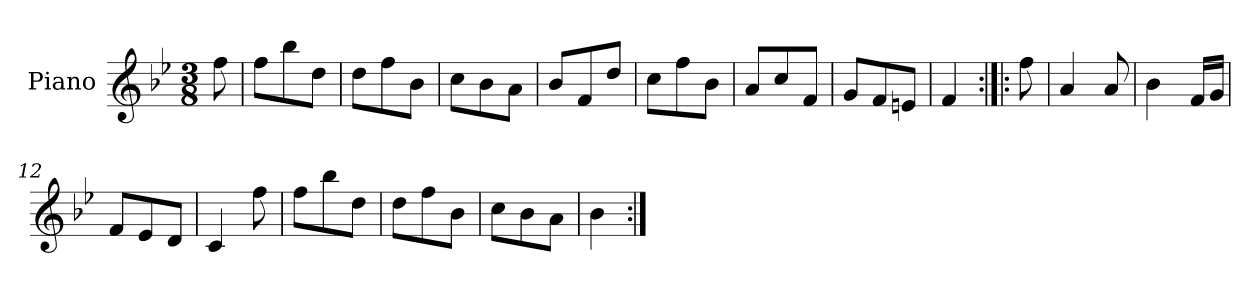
**kern
*part1
*staff1
*I"Piano
*I'Pno.
*clefG2
*k[b-e-]
*M3/8
=
8ff\
=1
8ff\L
8bb-\
8dd\J
=2
8dd\L
8ff\
8b-\J
=3
8cc\L
8b-\
8a\J
=4
8b-/L
8f/
8dd/J
=5
8cc\L
8ff\
8b-\J
=6
8a/L
8cc/
8f/J
=7
8g/L
8f/
8en/J
=8
4f/
=9:|!|:
8ff\
=10
4a/
8a/
=11
4b-\
16f/LL
16g/JJ
=12
8f/L
8e-/
8d/J
=13
4c/
8ff\
=14
8ff\L
8bb-\
8dd\J
=15
8dd\L
8ff\
8b-\J
=16
8cc\L
8b-\
8a\J
=17
4b-\
=:|!
*-
